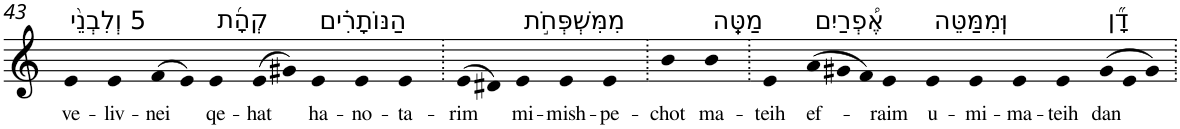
**kern	**text
*part1	*part1
*staff1	*staff1
*I"Piano	*
*I'Pno	*
!!LO:PB:g=z
*clefG2	*
*k[]	*
=43	=43
!LO:TX:a:t=5 וְלִבְנֵ֨י	!
!	!LO:LY:b
4e	ve-
!	!LO:LY:b
4e	-liv-
!	!LO:LY:b
(>8f	-nei
8e)	.
!LO:TX:a:t=קְהָ֜ת	!
!	!LO:LY:b
4e	qe-
!	!LO:LY:b
(>8e	-hat
8g#X)	.
!LO:TX:a:t=הַנּוֹתָרִ֗ים	!
!	!LO:LY:b
4e	ha-
!	!LO:LY:b
4e	-no-
!	!LO:LY:b
4e	-ta-
=44.	=44.
!	!LO:LY:b
(>8e	-rim
8d#X)	.
!LO:TX:a:t=מִמִּשְׁפְּחֹ֣ת	!
!	!LO:LY:b
4e	mi-
!	!LO:LY:b
4e	-mish-
!	!LO:LY:b
4e	-pe-
=45.	=45.
!	!LO:LY:b
4b	-chot
!LO:TX:a:t=מַטֵּֽה	!
!	!LO:LY:b
4b	ma-
=46.	=46.
!	!LO:LY:b
4e	-teih
*Xtuplet	*
!LO:TX:a:t=אֶ֠פְרַיִם	!
!	!LO:LY:b
(>12a	ef-
12g#X	.
12f)	.
!	!LO:LY:b
4e	-raim
!LO:TX:a:t=וּֽמִמַּטֵּה	!
!	!LO:LY:b
4e	u-
!	!LO:LY:b
4e	-mi-
!	!LO:LY:b
4e	-ma-
!	!LO:LY:b
4e	-teih
!LO:TX:a:t=דָ֞ן	!
!	!LO:LY:b
(>12g#	dan
12e	.
12g#)	.
=.	=.
*-	*-
